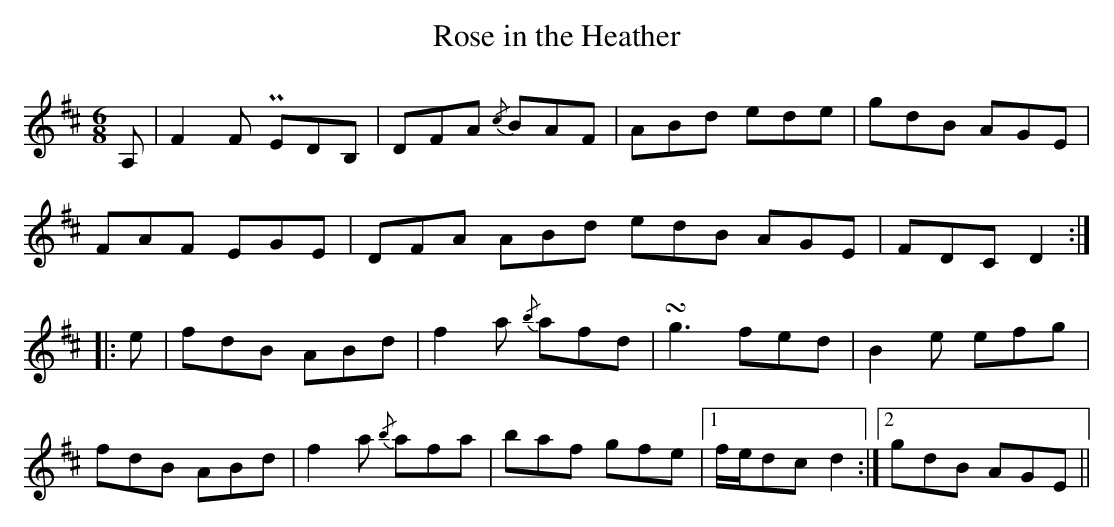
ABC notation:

X:1
U: ~ = !turn!
T:Rose in the Heather
M:6/8
L:1/8
K:D
A, | F2 F PEDB, | DFA {/c}BAF | ABd ede | gdB AGE |
FAF EGE | DFA ABd edB AGE | FDC D2 ::
e | fdB ABd | f2 a {/b}afd | ~g3 fed | B2 e efg |
fdB ABd | f2 a {/b}afa | baf gfe | [1 f/2e/2dc d2 :| [2 gdB AGE ||
